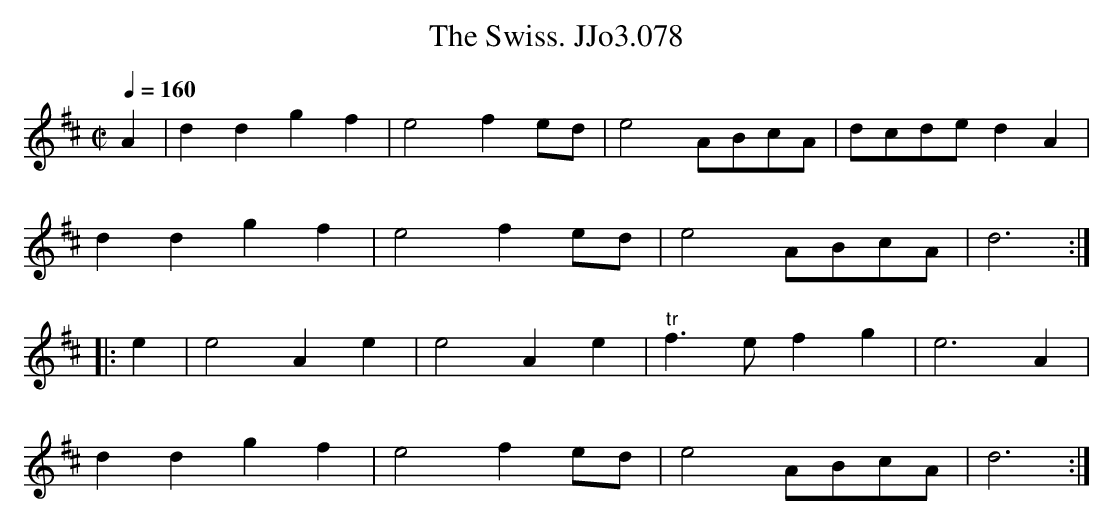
X:1
T:Swiss. JJo3.078, The
M:C|
L:1/4
Q:1/4=160
K:D
A|ddgf|e2fe/d/|e2A/B/c/A/|d/c/d/e/dA|
ddgf|e2fe/d/|e2A/B/c/A/|d3:|
|:e|e2Ae|e2Ae|"tr"f>efg|e3A|
ddgf|e2fe/d/|e2A/B/c/A/|d3:|
